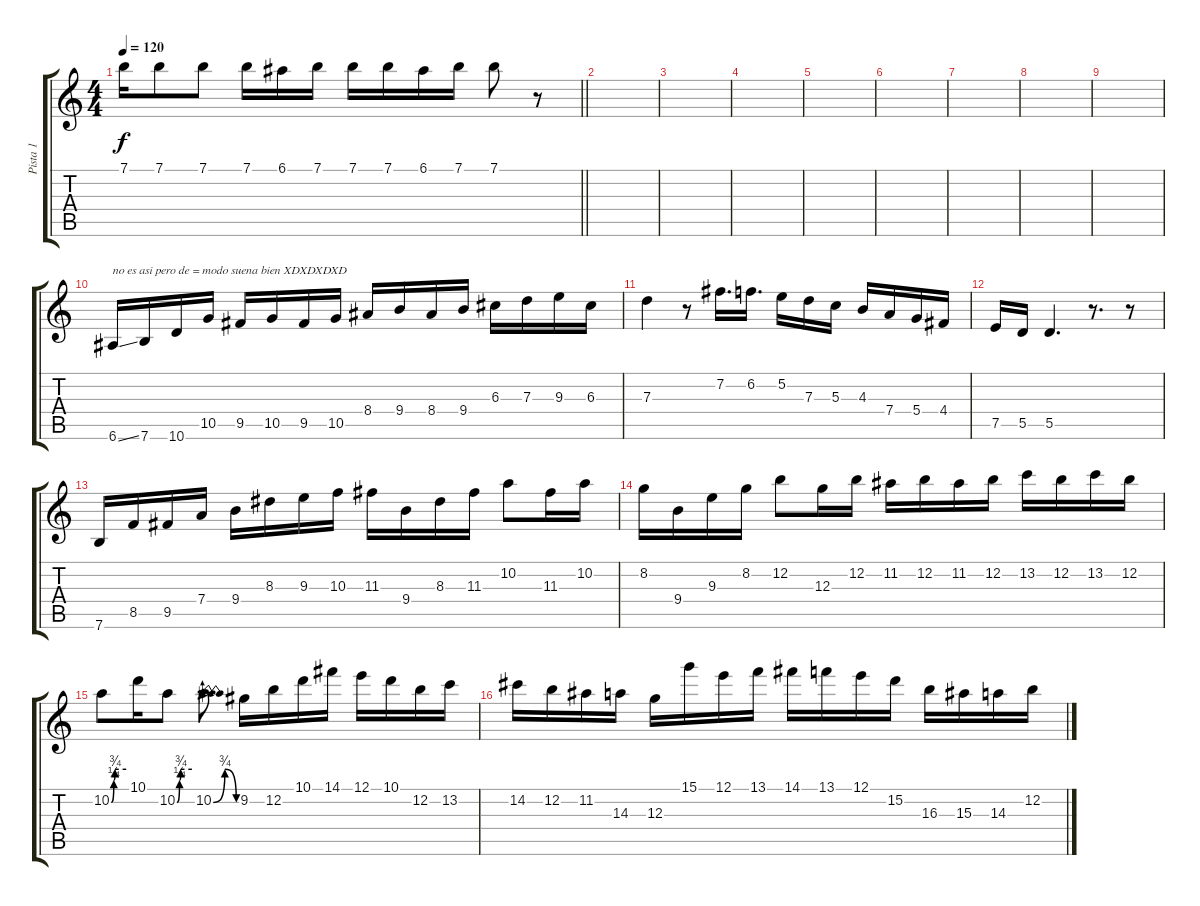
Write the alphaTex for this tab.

\track ("Pista 1" "Pista 1") {instrument acousticguitarsteel}
\staff {score tabs}
\tuning (E4 B3 G3 D3 A2 E2) {hide}
\ts (4 4)
\tempo 120
\clef g2
\barLineRight lightlight
\ks c
7.1.16{dy f} 7.1.8 7.1.8 7.1.16 6.1.16 7.1.16 7.1.16 7.1.16 6.1.16 7.1.16 7.1.8 r.8 |
|
|
|
|
|
|
|
|
6.6{ss}.16{txt "no es asi pero de = modo suena bien XDXDXDXD"} 7.6.16 10.6.16 10.5.16 9.5.16 10.5.16 9.5.16 10.5.16 8.4.16 9.4.16 8.4.16 9.4.16 6.3.16 7.3.16 9.3.16 6.3.16 |
7.3.4 r.8 7.2.16{d} 6.2.16{d} 5.2.16 7.3.16 5.3.16 4.3.16 7.4.16 5.4.16 4.4.16 |
7.5.16 5.5.16 5.5.4{d} r.8{d} r.8 |
7.6.16 8.5.16 9.5.16 7.4.16 9.4.16 8.3.16 9.3.16 10.3.16 11.3.16 9.4.16 8.3.16 11.3.16 10.2.8 11.3.16 10.2.16 |
8.2.16 9.4.16 9.3.16 8.2.16 12.2.8 12.3.16 12.2.16 11.2.16 12.2.16 11.2.16 12.2.16 13.2.16 12.2.16 13.2.16 12.2.16 |
10.2{be (custom 0 0 10 1 15 3 30 3 60 3)}.8 10.1.16 10.2{be (custom 0 0 10 1 15 3 30 3 60 3)}.8 10.2{be (bendrelease 0 0 15 3 30 3 60 0)}.8{d} 9.2.16 12.2.16 10.1.16 14.1.16 12.1.16 10.1.16 12.2.16 13.2.16 |
14.2.16 12.2.16 11.2.16 14.3.16 12.3.16 15.1.16 12.1.16 13.1.16 14.1.16 13.1.16 12.1.16 15.2.16 16.3.16 15.3.16 14.3.16 12.2.16
